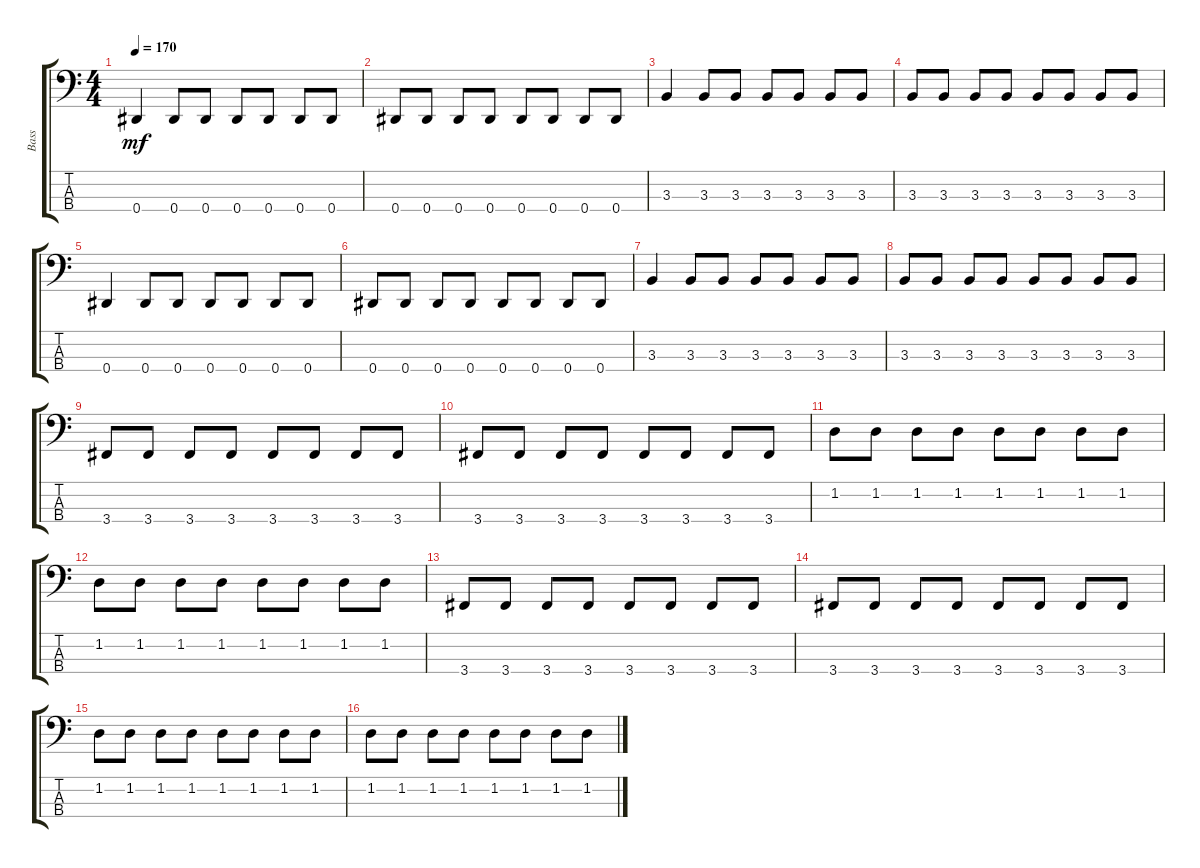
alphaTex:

\track ("Bass" "Bass") {instrument electricbasspick}
\staff {score tabs}
\tuning (Gb2 Db2 Ab1 Eb1) {hide}
\ts (4 4)
\tempo 170
\clef f4
\ks c
0.4.4{dy mf} 0.4.8 0.4.8 0.4.8 0.4.8 0.4.8 0.4.8 |
0.4.8 0.4.8 0.4.8 0.4.8 0.4.8 0.4.8 0.4.8 0.4.8 |
3.3.4 3.3.8 3.3.8 3.3.8 3.3.8 3.3.8 3.3.8 |
3.3.8 3.3.8 3.3.8 3.3.8 3.3.8 3.3.8 3.3.8 3.3.8 |
0.4.4 0.4.8 0.4.8 0.4.8 0.4.8 0.4.8 0.4.8 |
0.4.8 0.4.8 0.4.8 0.4.8 0.4.8 0.4.8 0.4.8 0.4.8 |
3.3.4 3.3.8 3.3.8 3.3.8 3.3.8 3.3.8 3.3.8 |
3.3.8 3.3.8 3.3.8 3.3.8 3.3.8 3.3.8 3.3.8 3.3.8 |
3.4.8 3.4.8 3.4.8 3.4.8 3.4.8 3.4.8 3.4.8 3.4.8 |
3.4.8 3.4.8 3.4.8 3.4.8 3.4.8 3.4.8 3.4.8 3.4.8 |
1.2.8 1.2.8 1.2.8 1.2.8 1.2.8 1.2.8 1.2.8 1.2.8 |
1.2.8 1.2.8 1.2.8 1.2.8 1.2.8 1.2.8 1.2.8 1.2.8 |
3.4.8 3.4.8 3.4.8 3.4.8 3.4.8 3.4.8 3.4.8 3.4.8 |
3.4.8 3.4.8 3.4.8 3.4.8 3.4.8 3.4.8 3.4.8 3.4.8 |
1.2.8 1.2.8 1.2.8 1.2.8 1.2.8 1.2.8 1.2.8 1.2.8 |
1.2.8 1.2.8 1.2.8 1.2.8 1.2.8 1.2.8 1.2.8 1.2.8
